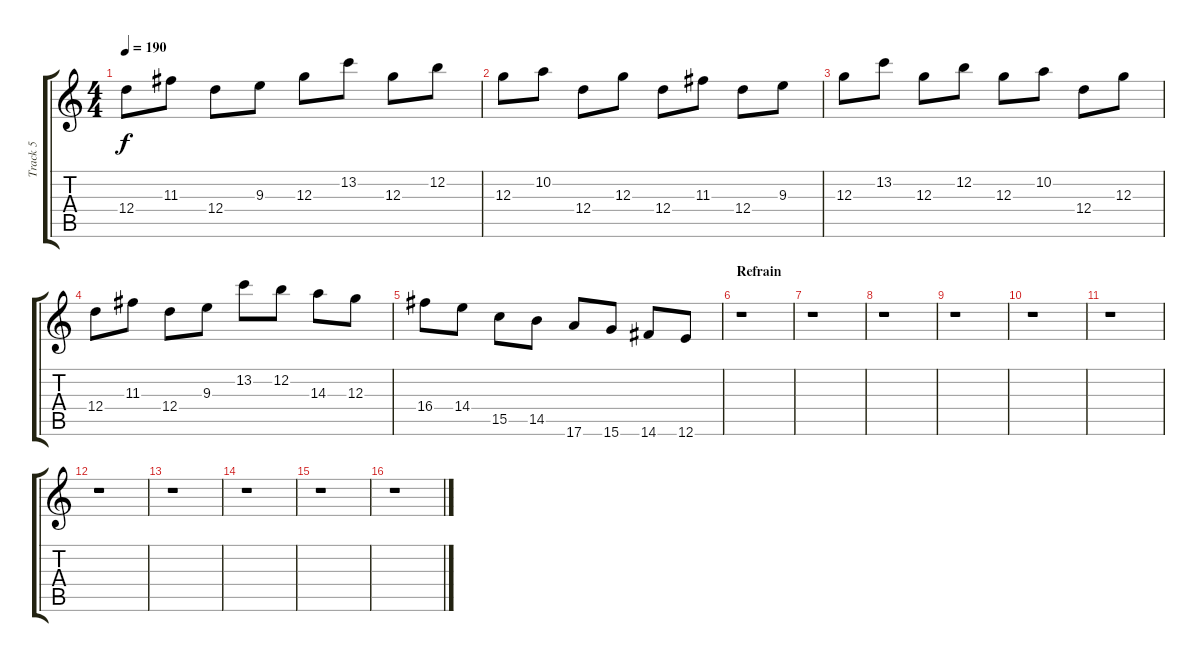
\track ("Track 5" "Track 5") {instrument distortionguitar}
\staff {score tabs}
\tuning (E4 B3 G3 D3 A2 E2) {hide}
\ts (4 4)
\tempo 190
\clef g2
\ks c
12.4.8{dy f} 11.3.8 12.4.8 9.3.8 12.3.8 13.2.8 12.3.8 12.2.8 |
12.3.8 10.2.8 12.4.8 12.3.8 12.4.8 11.3.8 12.4.8 9.3.8 |
12.3.8 13.2.8 12.3.8 12.2.8 12.3.8 10.2.8 12.4.8 12.3.8 |
12.4.8 11.3.8 12.4.8 9.3.8 13.2.8 12.2.8 14.3.8 12.3.8 |
16.4.8 14.4.8 15.5.8 14.5.8 17.6.8 15.6.8 14.6.8 12.6.8 |
\section ("" "Refrain")
r.1 |
r.1 |
r.1 |
r.1 |
r.1 |
r.1 |
r.1 |
r.1 |
r.1 |
r.1 |
r.1
